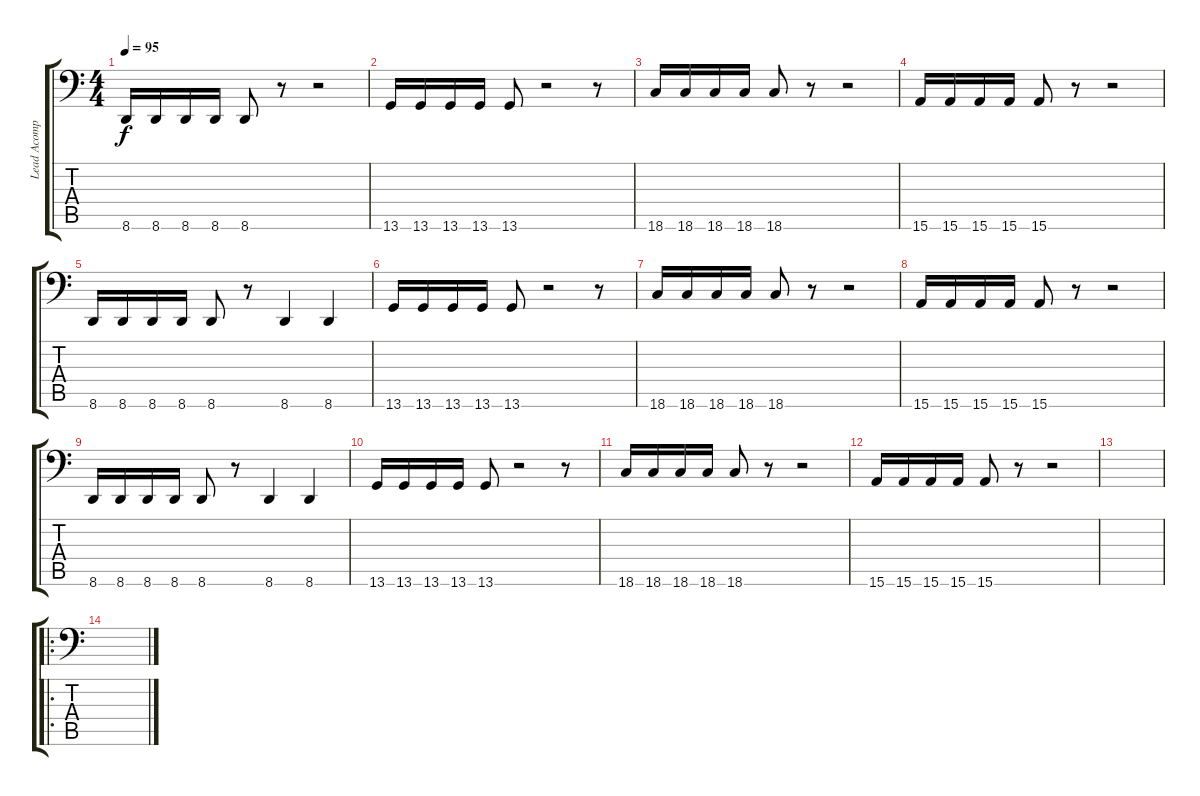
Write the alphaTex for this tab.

\track ("Lead Acomp" "Lead Acomp") {instrument lead2sawtooth}
\staff {score tabs}
\tuning (Eb5 B3 G3 D3 A2 Gb1) {hide}
\ts (4 4)
\tempo 95
\clef f4
\ks c
8.6.16{dy f} 8.6.16 8.6.16 8.6.16 8.6.8 r.8 r.2 |
13.6.16 13.6.16 13.6.16 13.6.16 13.6.8 r.2 r.8 |
18.6.16 18.6.16 18.6.16 18.6.16 18.6.8 r.8 r.2 |
15.6.16 15.6.16 15.6.16 15.6.16 15.6.8 r.8 r.2 |
8.6.16 8.6.16 8.6.16 8.6.16 8.6.8 r.8 8.6.4 8.6.4 |
13.6.16 13.6.16 13.6.16 13.6.16 13.6.8 r.2 r.8 |
18.6.16 18.6.16 18.6.16 18.6.16 18.6.8 r.8 r.2 |
15.6.16 15.6.16 15.6.16 15.6.16 15.6.8 r.8 r.2 |
8.6.16 8.6.16 8.6.16 8.6.16 8.6.8 r.8 8.6.4 8.6.4 |
13.6.16 13.6.16 13.6.16 13.6.16 13.6.8 r.2 r.8 |
18.6.16 18.6.16 18.6.16 18.6.16 18.6.8 r.8 r.2 |
15.6.16 15.6.16 15.6.16 15.6.16 15.6.8 r.8 r.2 |
|
\ro
